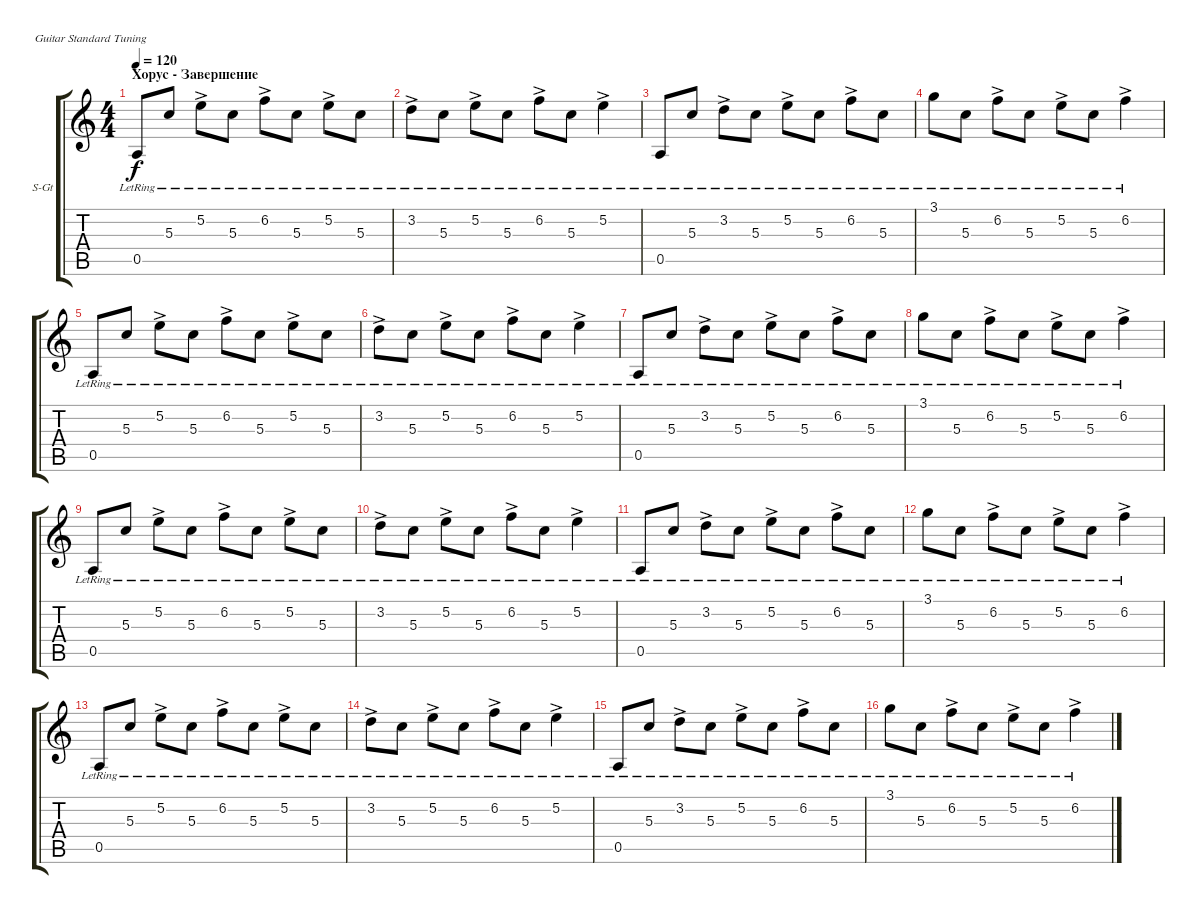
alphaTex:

\defaultSystemsLayout 4
\bracketExtendMode groupsimilarinstruments
\firstSystemTrackNameOrientation horizontal
\otherSystemsTrackNameOrientation horizontal
\track ("Guitar Duble 2" "S-Gt") {instrument acousticguitarsteel}
\staff {score tabs}
\tuning (E4 B3 G3 D3 A2 E2)
\ts (4 4)
\section ("" "Хорус - Завершение")
\tempo 120
\clef g2
\ks c
0.5{lr}.8{dy f} 5.3{lr}.8 5.2{ac lr}.8 5.3{lr}.8 6.2{ac lr}.8 5.3{lr}.8 5.2{ac lr}.8 5.3{lr}.8 |
3.2{ac lr}.8 5.3{lr}.8 5.2{ac lr}.8 5.3{lr}.8 6.2{ac lr}.8 5.3{lr}.8 5.2{ac lr}.4 |
0.5{lr}.8 5.3{lr}.8 3.2{ac lr}.8 5.3{lr}.8 5.2{ac lr}.8 5.3{lr}.8 6.2{ac lr}.8 5.3{lr}.8 |
3.1{lr}.8 5.3{lr}.8 6.2{ac lr}.8 5.3{lr}.8 5.2{ac lr}.8 5.3{lr}.8 6.2{ac lr}.4 |
0.5{lr}.8 5.3{lr}.8 5.2{ac lr}.8 5.3{lr}.8 6.2{ac lr}.8 5.3{lr}.8 5.2{ac lr}.8 5.3{lr}.8 |
3.2{ac lr}.8 5.3{lr}.8 5.2{ac lr}.8 5.3{lr}.8 6.2{ac lr}.8 5.3{lr}.8 5.2{ac lr}.4 |
0.5{lr}.8 5.3{lr}.8 3.2{ac lr}.8 5.3{lr}.8 5.2{ac lr}.8 5.3{lr}.8 6.2{ac lr}.8 5.3{lr}.8 |
3.1{lr}.8 5.3{lr}.8 6.2{ac lr}.8 5.3{lr}.8 5.2{ac lr}.8 5.3{lr}.8 6.2{ac lr}.4 |
0.5{lr}.8 5.3{lr}.8 5.2{ac lr}.8 5.3{lr}.8 6.2{ac lr}.8 5.3{lr}.8 5.2{ac lr}.8 5.3{lr}.8 |
3.2{ac lr}.8 5.3{lr}.8 5.2{ac lr}.8 5.3{lr}.8 6.2{ac lr}.8 5.3{lr}.8 5.2{ac lr}.4 |
0.5{lr}.8 5.3{lr}.8 3.2{ac lr}.8 5.3{lr}.8 5.2{ac lr}.8 5.3{lr}.8 6.2{ac lr}.8 5.3{lr}.8 |
3.1{lr}.8 5.3{lr}.8 6.2{ac lr}.8 5.3{lr}.8 5.2{ac lr}.8 5.3{lr}.8 6.2{ac lr}.4 |
0.5{lr}.8 5.3{lr}.8 5.2{ac lr}.8 5.3{lr}.8 6.2{ac lr}.8 5.3{lr}.8 5.2{ac lr}.8 5.3{lr}.8 |
3.2{ac lr}.8 5.3{lr}.8 5.2{ac lr}.8 5.3{lr}.8 6.2{ac lr}.8 5.3{lr}.8 5.2{ac lr}.4 |
0.5{lr}.8 5.3{lr}.8 3.2{ac lr}.8 5.3{lr}.8 5.2{ac lr}.8 5.3{lr}.8 6.2{ac lr}.8 5.3{lr}.8 |
3.1{lr}.8 5.3{lr}.8 6.2{ac lr}.8 5.3{lr}.8 5.2{ac lr}.8 5.3{lr}.8 6.2{ac lr}.4
